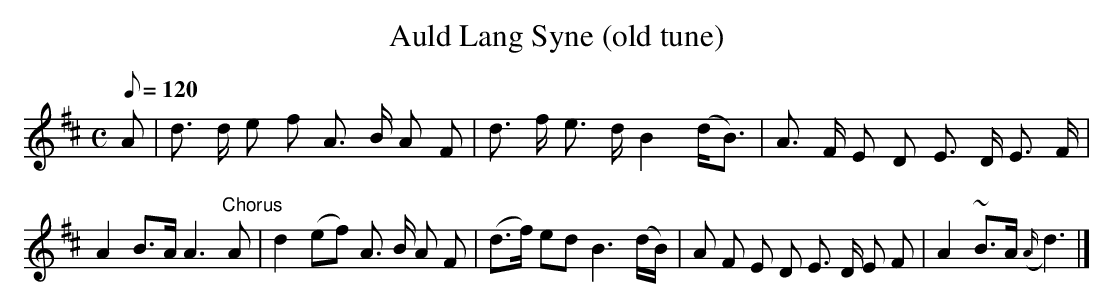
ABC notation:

X:1
T:Auld Lang Syne (old tune)
M:C
L:1/8
Q:120
K:D
A|d3/2 d/ e f A3/2 B/ A F|d3/2 f/ e3/2 d/ B2 (d/2B3/2)|\
A3/2 F/ E D E3/2 D/ E3/2 F/|A2 B3/2A/ A3"Chorus"A|\
d2(ef) A3/2 B/ A F|(d3/2f/2) edB3 (d/B/)|\
A F E D E3/2 D/ E F|A2 ~B3/2A/ ({A/}d3)|]
